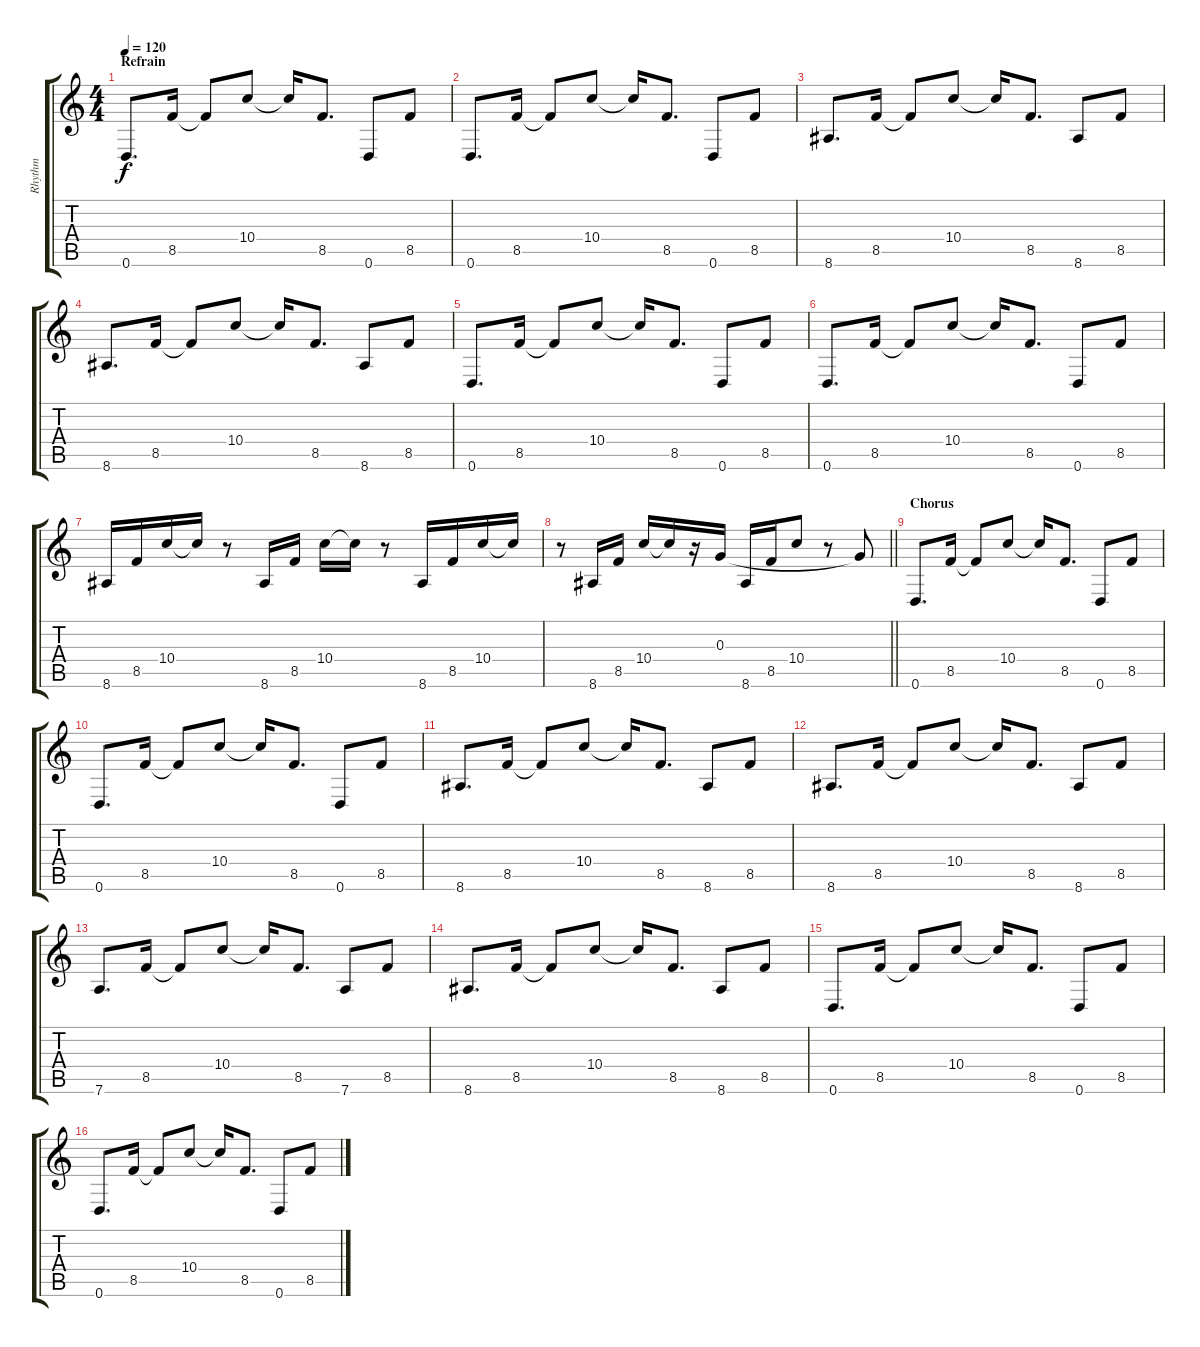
\track ("Rhythm" "Rhythm") {instrument acousticguitarsteel}
\staff {score tabs}
\tuning (E4 B3 G3 D3 A2 D2) {hide}
\ts (4 4)
\section ("" "Refrain")
\tempo 120
\clef g2
\ks c
0.6.8{d dy f} 8.5.16 8.5{t}.8 10.4.8 10.4{t}.16 8.5.8{d} 0.6.8 8.5.8 |
0.6.8{d} 8.5.16 8.5{t}.8 10.4.8 10.4{t}.16 8.5.8{d} 0.6.8 8.5.8 |
8.6.8{d} 8.5.16 8.5{t}.8 10.4.8 10.4{t}.16 8.5.8{d} 8.6.8 8.5.8 |
8.6.8{d} 8.5.16 8.5{t}.8 10.4.8 10.4{t}.16 8.5.8{d} 8.6.8 8.5.8 |
0.6.8{d} 8.5.16 8.5{t}.8 10.4.8 10.4{t}.16 8.5.8{d} 0.6.8 8.5.8 |
0.6.8{d} 8.5.16 8.5{t}.8 10.4.8 10.4{t}.16 8.5.8{d} 0.6.8 8.5.8 |
8.6.16 8.5.16 10.4.16 10.4{t}.16 r.8 8.6.16 8.5.16 10.4.16 10.4{t}.16 r.8 8.6.16 8.5.16 10.4.16 10.4{t}.16 |
\barLineRight lightlight
r.8 8.6.16 8.5.16 10.4.16 10.4{t}.16 r.16 0.3.16 8.6.16 8.5.16 10.4.8 r.8 0.3{t}.8 |
\section ("" "Chorus")
0.6.8{d} 8.5.16 8.5{t}.8 10.4.8 10.4{t}.16 8.5.8{d} 0.6.8 8.5.8 |
0.6.8{d} 8.5.16 8.5{t}.8 10.4.8 10.4{t}.16 8.5.8{d} 0.6.8 8.5.8 |
8.6.8{d} 8.5.16 8.5{t}.8 10.4.8 10.4{t}.16 8.5.8{d} 8.6.8 8.5.8 |
8.6.8{d} 8.5.16 8.5{t}.8 10.4.8 10.4{t}.16 8.5.8{d} 8.6.8 8.5.8 |
7.6.8{d} 8.5.16 8.5{t}.8 10.4.8 10.4{t}.16 8.5.8{d} 7.6.8 8.5.8 |
8.6.8{d} 8.5.16 8.5{t}.8 10.4.8 10.4{t}.16 8.5.8{d} 8.6.8 8.5.8 |
0.6.8{d} 8.5.16 8.5{t}.8 10.4.8 10.4{t}.16 8.5.8{d} 0.6.8 8.5.8 |
0.6.8{d} 8.5.16 8.5{t}.8 10.4.8 10.4{t}.16 8.5.8{d} 0.6.8 8.5.8
